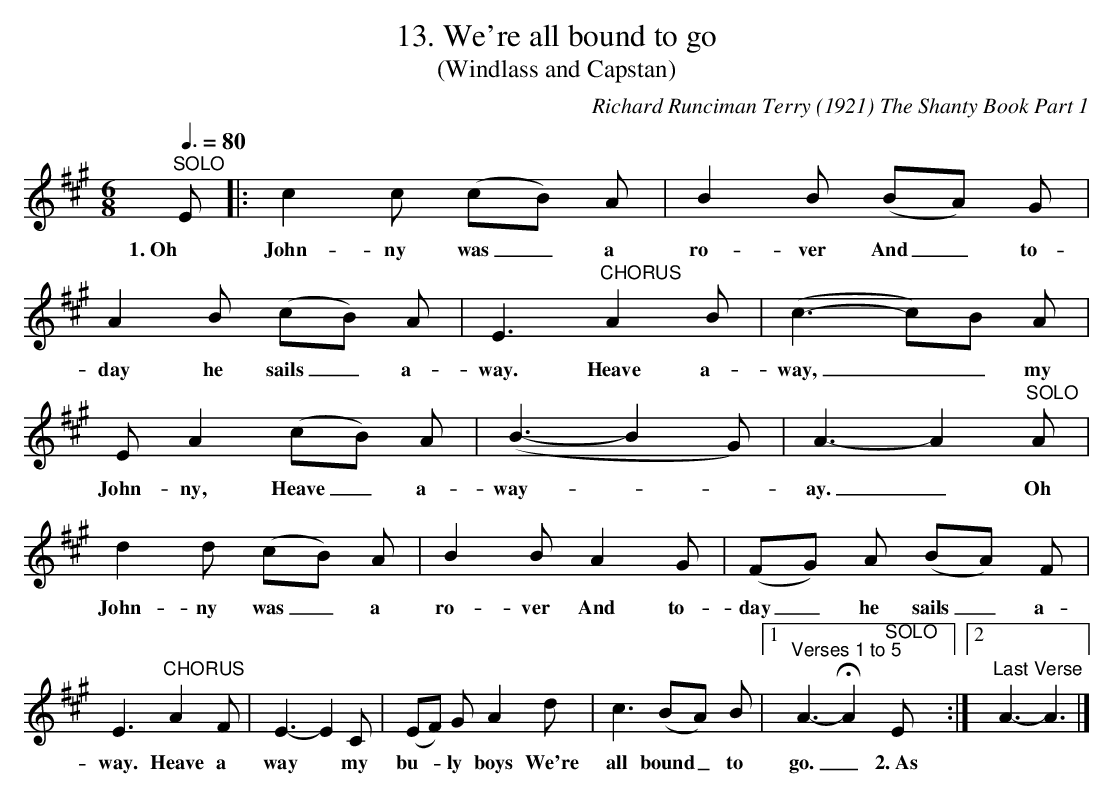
X:1
T:13. We're all bound to go
T:(Windlass and Capstan)
C:Richard Runciman Terry (1921) The Shanty Book Part 1
L:1/8
Q:3/8=80
M:6/8
K:A
"^SOLO" E |: c2 c (cB) A | B2 B (BA) G | A2 B (cB) A | E3"^CHORUS" A2 B | (c3- c)B A |$
w: 1. Oh|John- ny was _ a|ro- ver And _ to-|day he sails _ a-|way. Heave a-|way, _ _ my|
E A2 (cB) A | (B3- B2 G) | A3- A2"^SOLO" A | d2 d (cB) A | B2 B A2 G | (FG) A (BA) F |$
w: John- ny, Heave _  a-|way- * *|ay. _ Oh|John- ny was _ a|ro- ver And to-|day _ he sails _ a-|
E3"^CHORUS" A2 F | E3- E2 C | (EF) G A2 d | c3 (BA) B |1
w: way. Heave a|way * my|bu- * ly boys We're|all bound _  to|
"^Verses 1 to 5" A3- !fermata!A2"^SOLO" E :|2"^Last Verse" A3- A3 |]
w: go. _  2. As||
